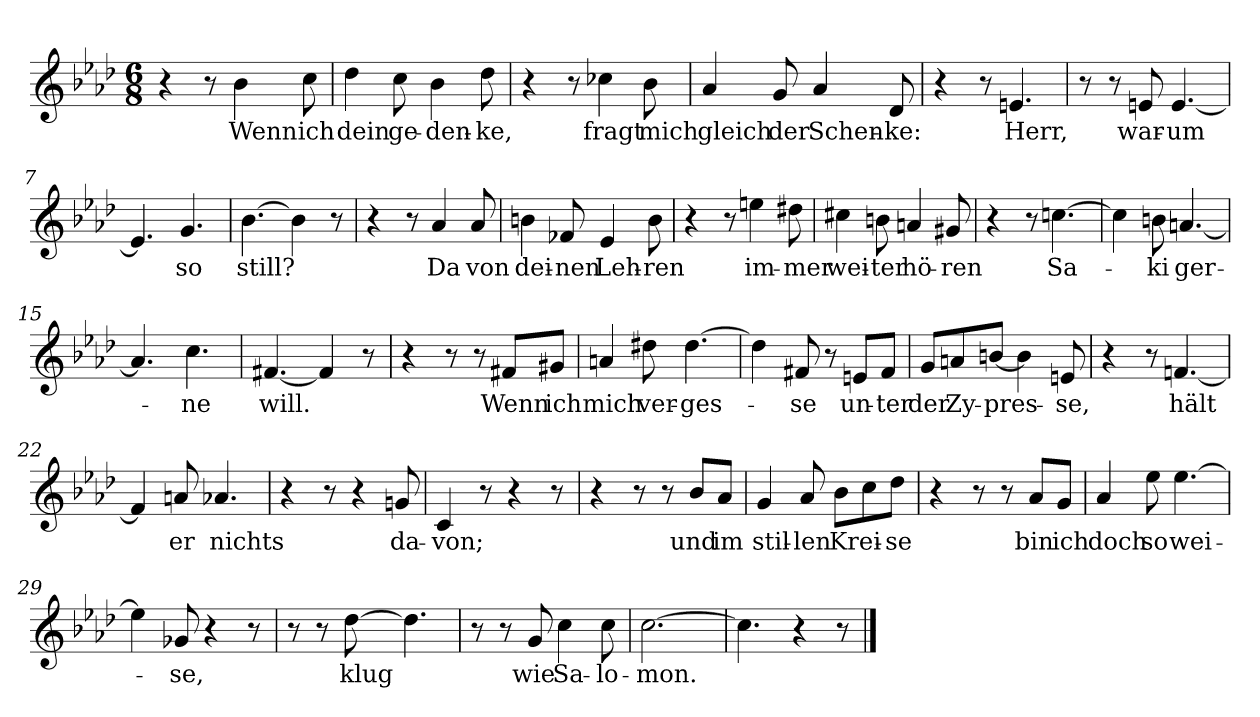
**kern	**text
*part1	*part1
*staff1	*staff1
*clefG2	*
*k[b-e-a-d-]	*
*M6/8	*
=1	=1
4r	.
8r	.
!	!LO:LY:b
4b-\	Wenn
!	!LO:LY:b
8cc\	ich
=2	=2
!	!LO:LY:b
4dd-\	dein
!	!LO:LY:b
8cc\	ge-
!	!LO:LY:b
4b-\	-den-
!	!LO:LY:b
8dd-\	-ke,
=3	=3
4r	.
8r	.
!	!LO:LY:b
4cc-X\	fragt
!	!LO:LY:b
8b-\	mich
=4	=4
!	!LO:LY:b
4a-/	gleich
!	!LO:LY:b
8g/	der
!	!LO:LY:b
4a-/	Schen-
!	!LO:LY:b
8d-/	-ke:
=5	=5
4r	.
8r	.
!	!LO:LY:b
4.en/	Herr,
=6	=6
8r	.
8r	.
!	!LO:LY:b
8en/	war-
!	!LO:LY:b
[4.e/	-um
=7	=7
4.e/]	.
!	!LO:LY:b
4.g/	so
=8	=8
!	!LO:LY:b
[4.b-\	still?
4b-\]	.
8r	.
!!LO:LB:g=z
=9	=9
4r	.
8r	.
!	!LO:LY:b
4a-/	Da
!	!LO:LY:b
8a-/	von
=10	=10
!	!LO:LY:b
4bn\	dei-
!	!LO:LY:b
8f-X/	-nen
!	!LO:LY:b
4e-/	Leh-
!	!LO:LY:b
8b\	-ren
=11	=11
4r	.
8r	.
!	!LO:LY:b
4een\	im-
!	!LO:LY:b
8dd#X\	-mer
=12	=12
!	!LO:LY:b
4cc#X\	wei-
!	!LO:LY:b
8bn\	-ter
!	!LO:LY:b
4an/	hö-
!	!LO:LY:b
8g#X/	-ren
=13	=13
4r	.
8r	.
!	!LO:LY:b
[4.ccn\	Sa-
=14	=14
4ccn\]	.
!	!LO:LY:b
8bn\	-ki
!	!LO:LY:b
[4.an/	ger-
=15	=15
4.a/]	.
!	!LO:LY:b
4.cc\	-ne
=16	=16
!	!LO:LY:b
[4.f#X/	will.
4f#/]	.
8r	.
!!LO:LB:g=z
=17	=17
4r	.
8r	.
8r	.
!	!LO:LY:b
8f#X/L	Wenn
!	!LO:LY:b
8g#X/J	ich
=18	=18
!	!LO:LY:b
4an/	mich
!	!LO:LY:b
8dd#X\	ver-
!	!LO:LY:b
[4.dd#\	-ges-
=19	=19
4dd#\]	.
!	!LO:LY:b
8f#X/	-se
8r	.
!	!LO:LY:b
8en/L	un-
!	!LO:LY:b
8f#/J	-ter
=20	=20
!	!LO:LY:b
8g/L	der
!	!LO:LY:b
8an/	Zy-
!	!LO:LY:b
[8bn/J	-pres-
4b\]	.
!	!LO:LY:b
8en/	-se,
=21	=21
4r	.
8r	.
!	!LO:LY:b
[4.fn/	hält
=22	=22
4fn/]	.
!	!LO:LY:b
8an/	er
!	!LO:LY:b
4.a-X/	nichts
=23	=23
4r	.
8r	.
4r	.
!	!LO:LY:b
8gn/	da-
=24	=24
!	!LO:LY:b
4c/	-von;
8r	.
4r	.
8r	.
!!LO:LB:g=z
=25	=25
4r	.
8r	.
8r	.
!	!LO:LY:b
8b-/L	und
!	!LO:LY:b
8a-/J	im
=26	=26
!	!LO:LY:b
4g/	stil-
!	!LO:LY:b
8a-/	-len
!	!LO:LY:b
8b-\L	Krei-
8cc\	.
!	!LO:LY:b
8dd-\J	-se
=27	=27
4r	.
8r	.
8r	.
!	!LO:LY:b
8a-/L	bin
!	!LO:LY:b
8g/J	ich
=28	=28
!	!LO:LY:b
4a-/	doch
!	!LO:LY:b
8ee-\	so
!	!LO:LY:b
[4.ee-\	wei-
=29	=29
4ee-\]	.
!	!LO:LY:b
8g-X/	-se,
4r	.
8r	.
=30	=30
8r	.
8r	.
!	!LO:LY:b
[8dd-\	klug
4.dd-\]	.
=31	=31
8r	.
8r	.
!	!LO:LY:b
8g/	wie
!	!LO:LY:b
4cc\	Sa-
!	!LO:LY:b
8cc\	-lo-
=32	=32
!	!LO:LY:b
[2.cc\	-mon.
=33	=33
4.cc\]	.
4r	.
8r	.
==	==
*-	*-
